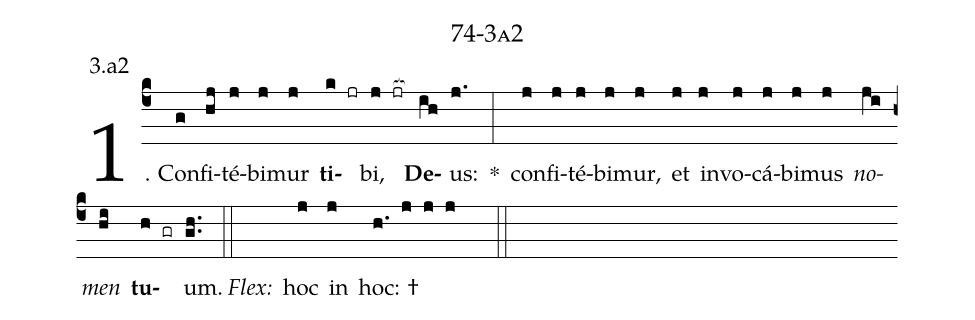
name: 74-3a2;
annotation: 3.a2;
%%
(c4)1. Con(g)fi(hj)té(j)bi(j)mur(j) <b>ti</b>(k jr)bi,(j jr[ocb:1{]) <b>De</b>(ih[ocb:0}])us:(j.) *(:) con(j)fi(j)té(j)bi(j)mur,(j) et(j) in(j)vo(j)cá(j)bi(j)mus(j) <i>no</i>(ji)<i>men</i>(hi) <b>tu</b>(h gr)um.(gh..) (::)
<i>Flex:</i>()  hoc(j) in(j) hoc: †(h. j j j  ::)
